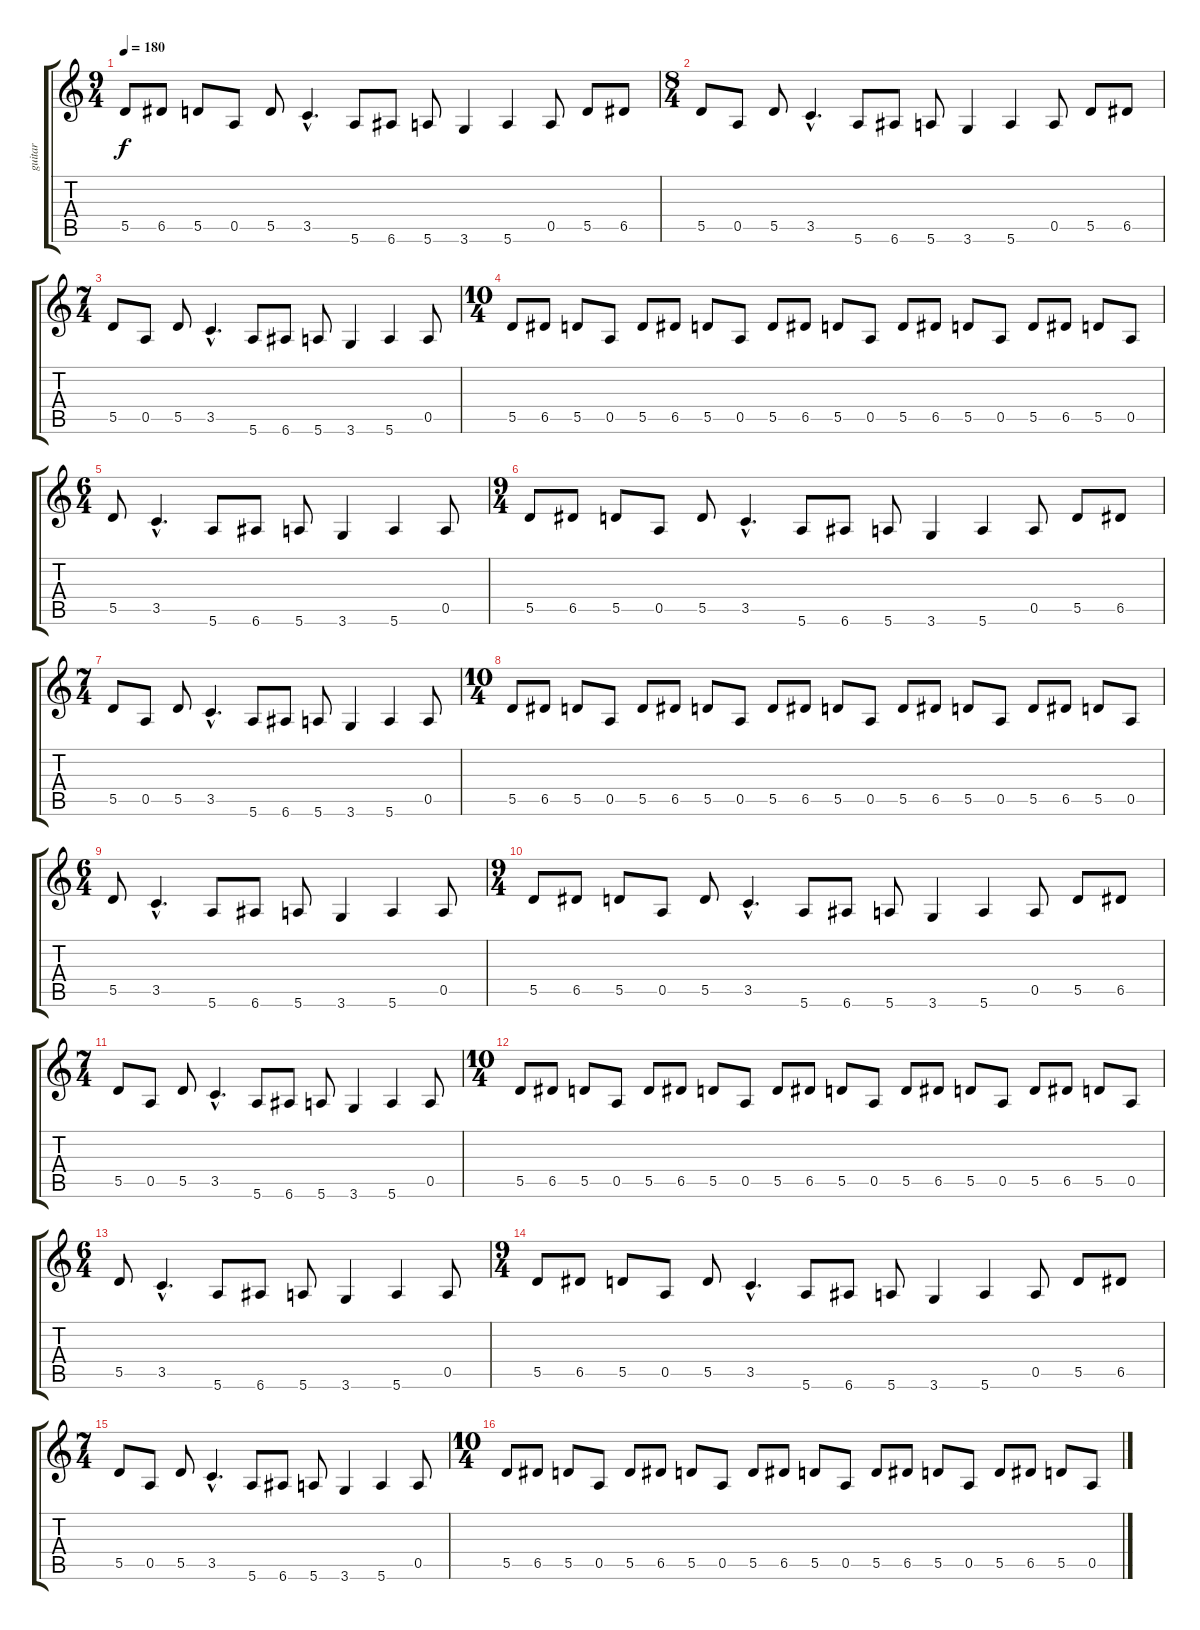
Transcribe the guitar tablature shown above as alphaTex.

\track ("guitar" "guitar") {instrument distortionguitar}
\staff {score tabs}
\tuning (E4 B3 G3 D3 A2 E2) {hide}
\ts (9 4)
\tempo 180
\clef g2
\ks c
5.5.8{dy f} 6.5.8 5.5.8 0.5.8 5.5.8 3.5{hac}.4{d} 5.6.8 6.6.8 5.6.8 3.6.4 5.6.4 0.5.8 5.5.8 6.5.8 |
\ts (8 4)
5.5.8 0.5.8 5.5.8 3.5{hac}.4{d} 5.6.8 6.6.8 5.6.8 3.6.4 5.6.4 0.5.8 5.5.8 6.5.8 |
\ts (7 4)
5.5.8 0.5.8 5.5.8 3.5{hac}.4{d} 5.6.8 6.6.8 5.6.8 3.6.4 5.6.4 0.5.8 |
\ts (10 4)
5.5.8 6.5.8 5.5.8 0.5.8 5.5.8 6.5.8 5.5.8 0.5.8 5.5.8 6.5.8 5.5.8 0.5.8 5.5.8 6.5.8 5.5.8 0.5.8 5.5.8 6.5.8 5.5.8 0.5.8 |
\ts (6 4)
5.5.8 3.5{hac}.4{d} 5.6.8 6.6.8 5.6.8 3.6.4 5.6.4 0.5.8 |
\ts (9 4)
5.5.8 6.5.8 5.5.8 0.5.8 5.5.8 3.5{hac}.4{d} 5.6.8 6.6.8 5.6.8 3.6.4 5.6.4 0.5.8 5.5.8 6.5.8 |
\ts (7 4)
5.5.8 0.5.8 5.5.8 3.5{hac}.4{d} 5.6.8 6.6.8 5.6.8 3.6.4 5.6.4 0.5.8 |
\ts (10 4)
5.5.8 6.5.8 5.5.8 0.5.8 5.5.8 6.5.8 5.5.8 0.5.8 5.5.8 6.5.8 5.5.8 0.5.8 5.5.8 6.5.8 5.5.8 0.5.8 5.5.8 6.5.8 5.5.8 0.5.8 |
\ts (6 4)
5.5.8 3.5{hac}.4{d} 5.6.8 6.6.8 5.6.8 3.6.4 5.6.4 0.5.8 |
\ts (9 4)
5.5.8 6.5.8 5.5.8 0.5.8 5.5.8 3.5{hac}.4{d} 5.6.8 6.6.8 5.6.8 3.6.4 5.6.4 0.5.8 5.5.8 6.5.8 |
\ts (7 4)
5.5.8 0.5.8 5.5.8 3.5{hac}.4{d} 5.6.8 6.6.8 5.6.8 3.6.4 5.6.4 0.5.8 |
\ts (10 4)
5.5.8 6.5.8 5.5.8 0.5.8 5.5.8 6.5.8 5.5.8 0.5.8 5.5.8 6.5.8 5.5.8 0.5.8 5.5.8 6.5.8 5.5.8 0.5.8 5.5.8 6.5.8 5.5.8 0.5.8 |
\ts (6 4)
5.5.8 3.5{hac}.4{d} 5.6.8 6.6.8 5.6.8 3.6.4 5.6.4 0.5.8 |
\ts (9 4)
5.5.8 6.5.8 5.5.8 0.5.8 5.5.8 3.5{hac}.4{d} 5.6.8 6.6.8 5.6.8 3.6.4 5.6.4 0.5.8 5.5.8 6.5.8 |
\ts (7 4)
5.5.8 0.5.8 5.5.8 3.5{hac}.4{d} 5.6.8 6.6.8 5.6.8 3.6.4 5.6.4 0.5.8 |
\ts (10 4)
5.5.8 6.5.8 5.5.8 0.5.8 5.5.8 6.5.8 5.5.8 0.5.8 5.5.8 6.5.8 5.5.8 0.5.8 5.5.8 6.5.8 5.5.8 0.5.8 5.5.8 6.5.8 5.5.8 0.5.8
